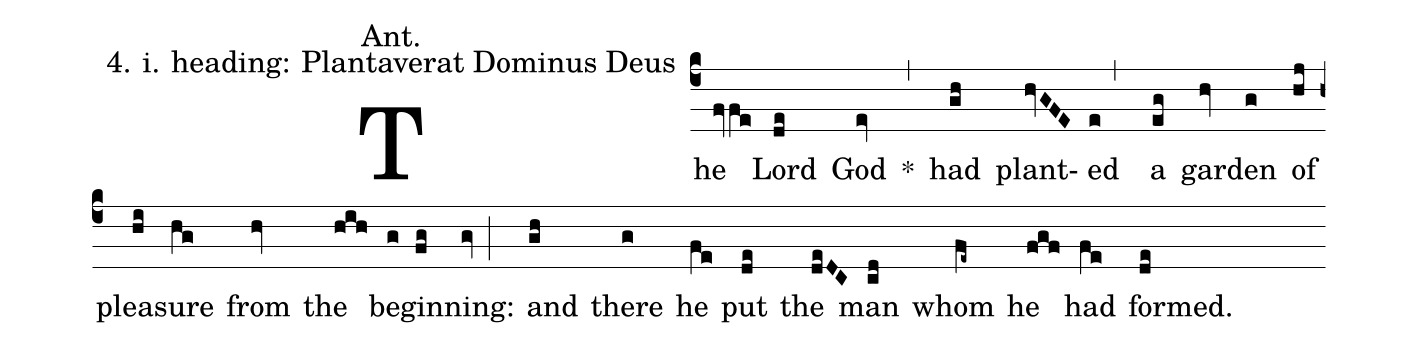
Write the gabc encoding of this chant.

annotation: Ant.;
%%
(c4) The(fvfe) Lord(de) God(ev) <sp>*</sp>(,) had(gh) plant(hvGFE)ed(e,) a(eg) gar(hv)den(g) of(hj) plea(hi)sure(hg) from(hv) the(hih) be(g)gin(fg)ning:(gv;) and(gh) there(g) he(fe) put(de) the(deDC) man(cd) whom(fe~) he(fgf) had(fe) formed.(de)
